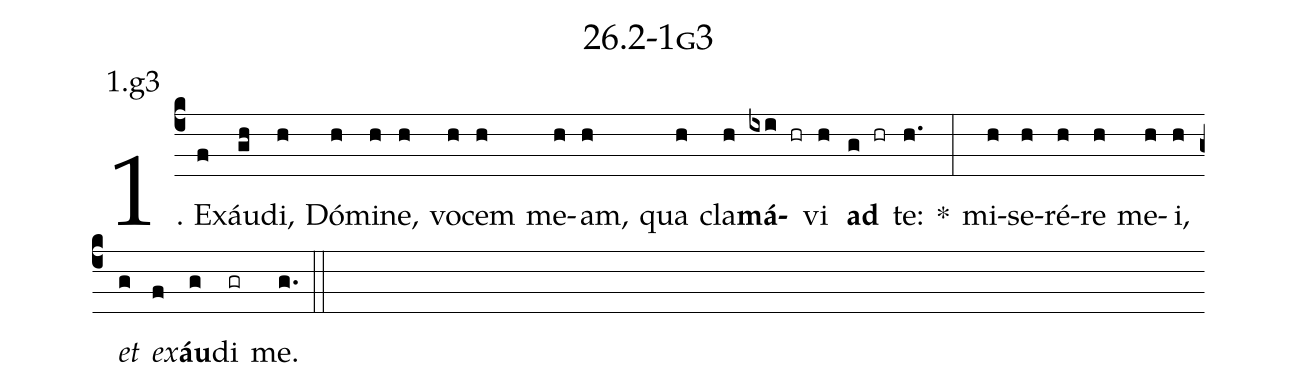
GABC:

name: 26.2-1g3;
annotation: 1.g3;
%%
(c4)1. Ex(f)áu(gh)di,(h) Dó(h)mi(h)ne,(h) vo(h)cem(h) me(h)am,(h) qua(h) cla(h)<b>má</b>(ixi hr)vi(h) <b>ad</b>(g hr) te:(h.) *(:) mi(h)se(h)ré(h)re(h) me(h)i,(h) <i>et</i>(g) <i>ex</i>(f)<b>áu</b>(g)di(gr) me.(g.) (::)


%E(h) u(h) o(g) u(f) a(g) e.(g.) (::)
